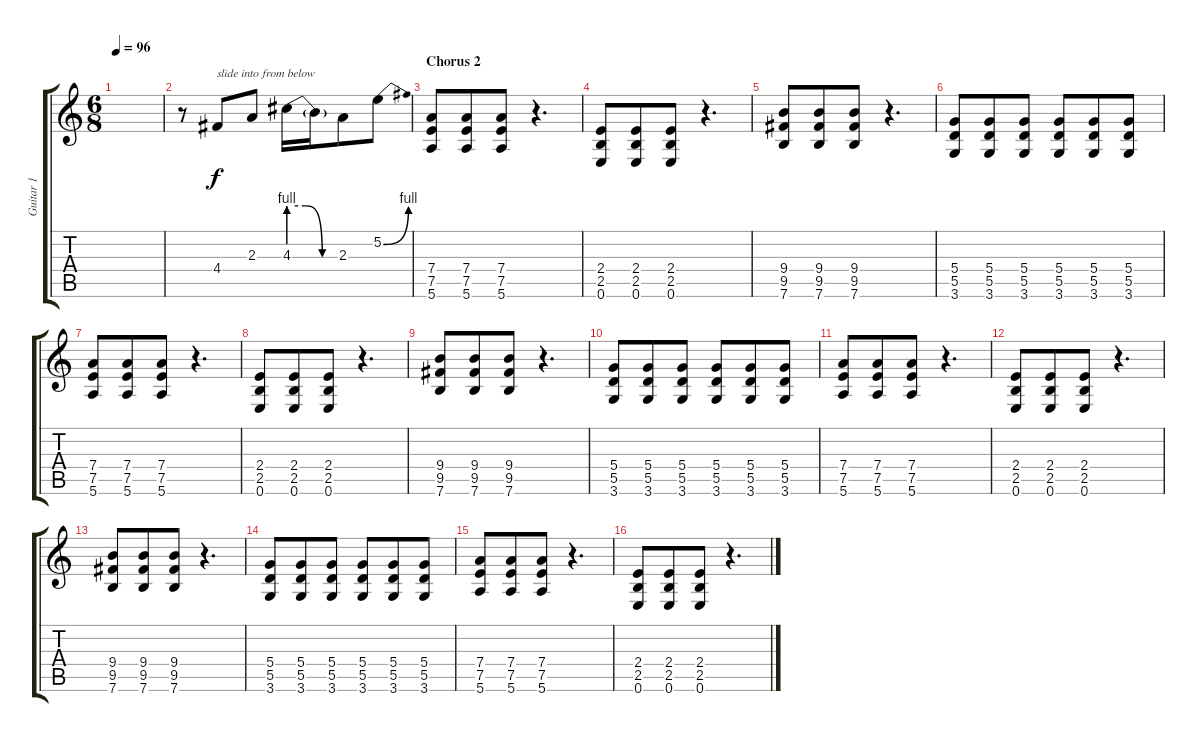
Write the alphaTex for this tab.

\track ("Guitar 1" "Guitar 1") {instrument overdrivenguitar}
\staff {score tabs}
\tuning (E4 B3 G3 D3 A2 E2) {hide}
\ts (6 8)
\tempo 96
\clef g2
\ks c
|
r.8 4.4.8{txt "slide into from below"} 2.3.8 4.3{be (custom 0 4 20 4 40 0 60 0)}.16 4.3{t}.16 2.3.8 5.2{be (bend 0 0 60 4)}.8 |
\section ("" "Chorus 2")
(7.4 7.5 5.6).8 (7.4 7.5 5.6).8 (7.4 7.5 5.6).8 r.4{d} |
(2.4 2.5 0.6).8 (2.4 2.5 0.6).8 (2.4 2.5 0.6).8 r.4{d} |
(9.4 9.5 7.6).8 (9.4 9.5 7.6).8 (9.4 9.5 7.6).8 r.4{d} |
(5.4 5.5 3.6).8 (5.4 5.5 3.6).8 (5.4 5.5 3.6).8 (5.4 5.5 3.6).8 (5.4 5.5 3.6).8 (5.4 5.5 3.6).8 |
(7.4 7.5 5.6).8 (7.4 7.5 5.6).8 (7.4 7.5 5.6).8 r.4{d} |
(2.4 2.5 0.6).8 (2.4 2.5 0.6).8 (2.4 2.5 0.6).8 r.4{d} |
(9.4 9.5 7.6).8 (9.4 9.5 7.6).8 (9.4 9.5 7.6).8 r.4{d} |
(5.4 5.5 3.6).8 (5.4 5.5 3.6).8 (5.4 5.5 3.6).8 (5.4 5.5 3.6).8 (5.4 5.5 3.6).8 (5.4 5.5 3.6).8 |
(7.4 7.5 5.6).8 (7.4 7.5 5.6).8 (7.4 7.5 5.6).8 r.4{d} |
(2.4 2.5 0.6).8 (2.4 2.5 0.6).8 (2.4 2.5 0.6).8 r.4{d} |
(9.4 9.5 7.6).8 (9.4 9.5 7.6).8 (9.4 9.5 7.6).8 r.4{d} |
(5.4 5.5 3.6).8 (5.4 5.5 3.6).8 (5.4 5.5 3.6).8 (5.4 5.5 3.6).8 (5.4 5.5 3.6).8 (5.4 5.5 3.6).8 |
(7.4 7.5 5.6).8 (7.4 7.5 5.6).8 (7.4 7.5 5.6).8 r.4{d} |
(2.4 2.5 0.6).8 (2.4 2.5 0.6).8 (2.4 2.5 0.6).8 r.4{d}
